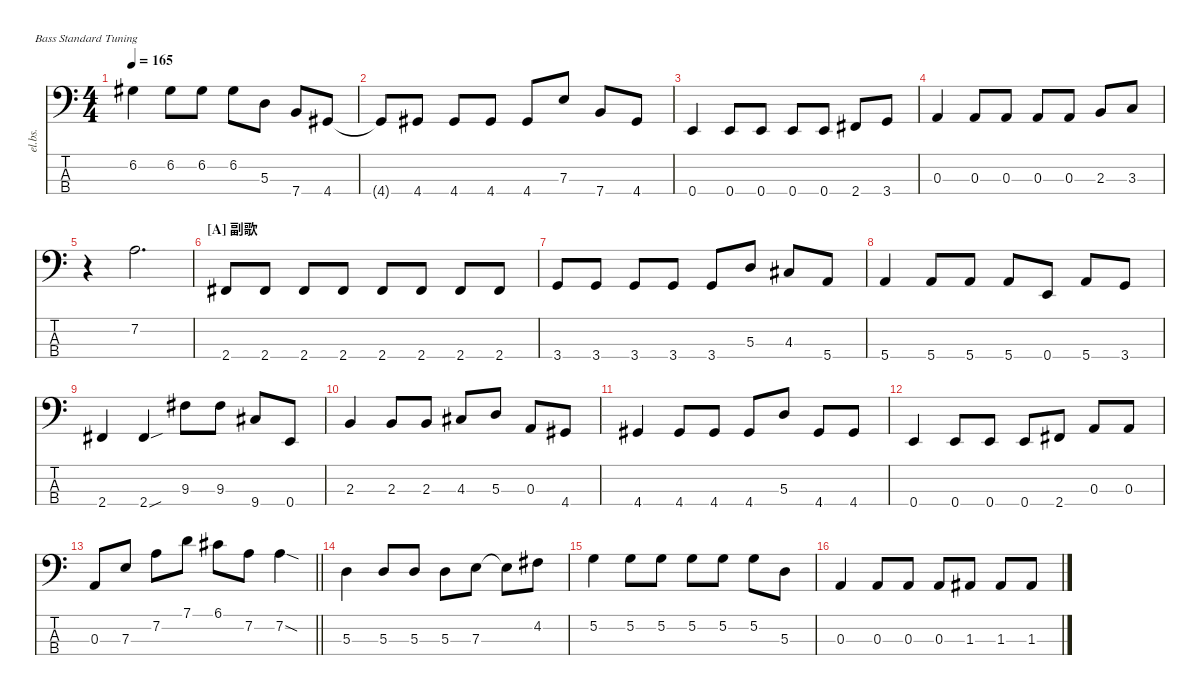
\defaultSystemsLayout 4
\hideDynamics
\bracketExtendMode nobrackets
\track ("Electric Bass" "el.bs.") {instrument electricbassfinger}
\staff {score tabs}
\tuning (G2 D2 A1 E1)
\ts (4 4)
\tempo 165
\clef f4
\ks c
6.2{acc #}.4{dy mf beam Down} 6.2{acc #}.8{beam Down} 6.2{acc #}.8{beam Down} 6.2{acc #}.8{beam Down} 5.3.8{beam Down} 7.4.8{beam Up} 4.4{acc #}.8{beam Up} |
4.4{t acc #}.8{beam Up} 4.4{acc #}.8{beam Up} 4.4{acc #}.8{beam Up} 4.4{acc #}.8{beam Up} 4.4{acc #}.8{beam Up} 7.3.8{beam Up} 7.4.8{beam Up} 4.4{acc #}.8{beam Up} |
0.4.4{beam Up} 0.4.8{beam Up} 0.4.8{beam Up} 0.4.8{beam Up} 0.4.8{beam Up} 2.4{acc #}.8{beam Up} 3.4.8{beam Up} |
0.3.4{beam Up} 0.3.8{beam Up} 0.3.8{beam Up} 0.3.8{beam Up} 0.3.8{beam Up} 2.3.8{beam Up} 3.3.8{beam Up} |
r.4{beam Down} 7.2.2{d beam Down} |
\section ("A" "副歌")
2.4{acc #}.8{beam Up} 2.4{acc #}.8{beam Up} 2.4{acc #}.8{beam Up} 2.4{acc #}.8{beam Up} 2.4{acc #}.8{beam Up} 2.4{acc #}.8{beam Up} 2.4{acc #}.8{beam Up} 2.4{acc #}.8{beam Up} |
3.4.8{beam Up} 3.4.8{beam Up} 3.4.8{beam Up} 3.4.8{beam Up} 3.4.8{beam Up} 5.3.8{beam Up} 4.3{acc #}.8{beam Up} 5.4.8{beam Up} |
5.4.4{beam Up} 5.4.8{beam Up} 5.4.8{beam Up} 5.4.8{beam Up} 0.4.8{beam Up} 5.4.8{beam Up} 3.4.8{beam Up} |
2.4{acc #}.4{beam Up} 2.4{sou acc #}.4{beam Up} 9.3{acc #}.8{beam Down} 9.3{acc #}.8{beam Down} 9.4{acc #}.8{beam Up} 0.4.8{beam Up} |
2.3.4{beam Up} 2.3.8{beam Up} 2.3.8{beam Up} 4.3{acc #}.8{beam Up} 5.3.8{beam Up} 0.3.8{beam Up} 4.4{acc #}.8{beam Up} |
4.4{acc #}.4{beam Up} 4.4{acc #}.8{beam Up} 4.4{acc #}.8{beam Up} 4.4{acc #}.8{beam Up} 5.3.8{beam Up} 4.4{acc #}.8{beam Up} 4.4{acc #}.8{beam Up} |
0.4.4{beam Up} 0.4.8{beam Up} 0.4.8{beam Up} 0.4.8{beam Up} 2.4{acc #}.8{beam Up} 0.3.8{beam Up} 0.3.8{beam Up} |
\barLineRight lightlight
0.3.8{beam Up} 7.3.8{beam Up} 7.2.8{beam Down} 7.1.8{beam Down} 6.1{acc #}.8{beam Down} 7.2.8{beam Down} 7.2{sod}.4{beam Down} |
5.3.4{beam Down} 5.3.8{beam Up} 5.3.8{beam Up} 5.3.8{beam Down} 7.3.8{beam Down} 7.3{t}.8{beam Down} 4.2{acc #}.8{beam Down} |
5.2.4{beam Down} 5.2.8{beam Down} 5.2.8{beam Down} 5.2.8{beam Down} 5.2.8{beam Down} 5.2.8{beam Down} 5.3.8{beam Down} |
0.3.4{beam Up} 0.3.8{beam Up} 0.3.8{beam Up} 0.3.8{beam Up} 1.3{acc #}.8{beam Up} 1.3{acc #}.8{beam Up} 1.3{acc #}.8{beam Up}
